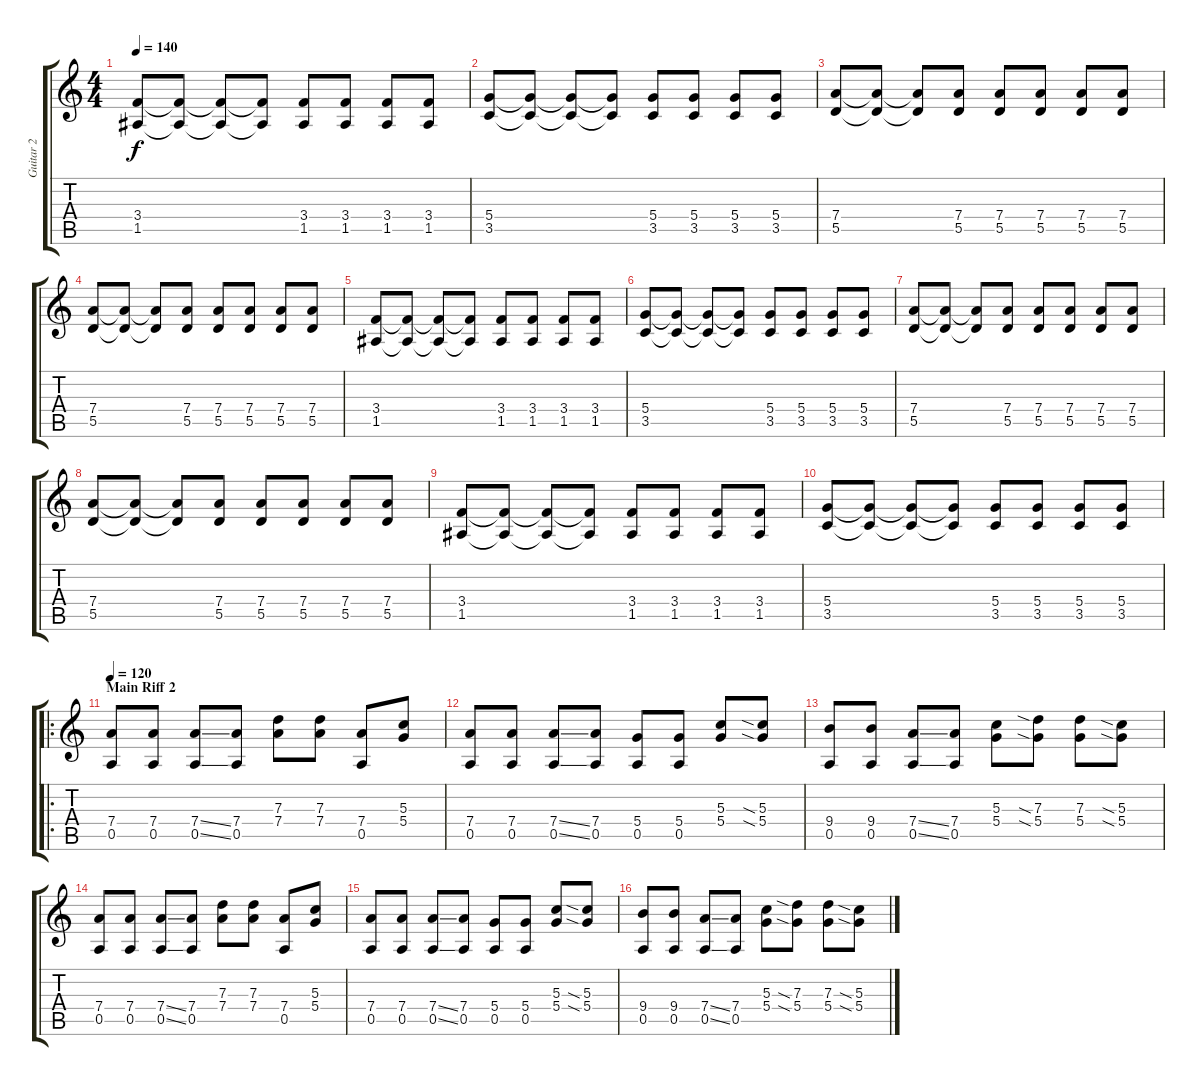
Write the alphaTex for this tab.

\track ("Guitar 2" "Guitar 2") {instrument distortionguitar}
\staff {score tabs}
\tuning (E4 B3 G3 D3 A2 E2) {hide}
\ts (4 4)
\tempo 140
\clef g2
\ks c
(3.4 1.5).8{dy f} (3.4{t} 1.5{t}).8 (3.4{t} 1.5{t}).8 (3.4{t} 1.5{t}).8 (3.4 1.5).8 (3.4 1.5).8 (3.4 1.5).8 (3.4 1.5).8 |
(5.4 3.5).8 (5.4{t} 3.5{t}).8 (5.4{t} 3.5{t}).8 (5.4{t} 3.5{t}).8 (5.4 3.5).8 (5.4 3.5).8 (5.4 3.5).8 (5.4 3.5).8 |
(7.4 5.5).8 (7.4{t} 5.5{t}).8 (7.4{t} 5.5{t}).8 (7.4 5.5).8 (7.4 5.5).8 (7.4 5.5).8 (7.4 5.5).8 (7.4 5.5).8 |
(7.4 5.5).8 (7.4{t} 5.5{t}).8 (7.4{t} 5.5{t}).8 (7.4 5.5).8 (7.4 5.5).8 (7.4 5.5).8 (7.4 5.5).8 (7.4 5.5).8 |
(3.4 1.5).8 (3.4{t} 1.5{t}).8 (3.4{t} 1.5{t}).8 (3.4{t} 1.5{t}).8 (3.4 1.5).8 (3.4 1.5).8 (3.4 1.5).8 (3.4 1.5).8 |
(5.4 3.5).8 (5.4{t} 3.5{t}).8 (5.4{t} 3.5{t}).8 (5.4{t} 3.5{t}).8 (5.4 3.5).8 (5.4 3.5).8 (5.4 3.5).8 (5.4 3.5).8 |
(7.4 5.5).8 (7.4{t} 5.5{t}).8 (7.4{t} 5.5{t}).8 (7.4 5.5).8 (7.4 5.5).8 (7.4 5.5).8 (7.4 5.5).8 (7.4 5.5).8 |
(7.4 5.5).8 (7.4{t} 5.5{t}).8 (7.4{t} 5.5{t}).8 (7.4 5.5).8 (7.4 5.5).8 (7.4 5.5).8 (7.4 5.5).8 (7.4 5.5).8 |
(3.4 1.5).8 (3.4{t} 1.5{t}).8 (3.4{t} 1.5{t}).8 (3.4{t} 1.5{t}).8 (3.4 1.5).8 (3.4 1.5).8 (3.4 1.5).8 (3.4 1.5).8 |
(5.4 3.5).8 (5.4{t} 3.5{t}).8 (5.4{t} 3.5{t}).8 (5.4{t} 3.5{t}).8 (5.4 3.5).8 (5.4 3.5).8 (5.4 3.5).8 (5.4 3.5).8 |
\ro
\section ("" "Main Riff 2 ")
\tempo 120
(7.4 0.5).8 (7.4 0.5).8 (7.4{ss} 0.5{ss}).8 (7.4 0.5).8 (7.3 7.4).8 (7.3 7.4).8 (7.4 0.5).8 (5.3 5.4).8 |
(7.4 0.5).8 (7.4 0.5).8 (7.4{ss} 0.5{ss}).8 (7.4 0.5).8 (5.4 0.5).8 (5.4 0.5).8 (5.3 5.4).8 (5.3{sia} 5.4{sia}).8 |
(9.4 0.5).8 (9.4 0.5).8 (7.4{ss} 0.5{ss}).8 (7.4 0.5).8 (5.3 5.4).8 (7.3{sia} 5.4{sia}).8 (7.3 5.4).8 (5.3{sia} 5.4{sia}).8 |
(7.4 0.5).8 (7.4 0.5).8 (7.4{ss} 0.5{ss}).8 (7.4 0.5).8 (7.3 7.4).8 (7.3 7.4).8 (7.4 0.5).8 (5.3 5.4).8 |
(7.4 0.5).8 (7.4 0.5).8 (7.4{ss} 0.5{ss}).8 (7.4 0.5).8 (5.4 0.5).8 (5.4 0.5).8 (5.3 5.4).8 (5.3{sia} 5.4{sia}).8 |
(9.4 0.5).8 (9.4 0.5).8 (7.4{ss} 0.5{ss}).8 (7.4 0.5).8 (5.3 5.4).8 (7.3{sia} 5.4{sia}).8 (7.3 5.4).8 (5.3{sia} 5.4{sia}).8
